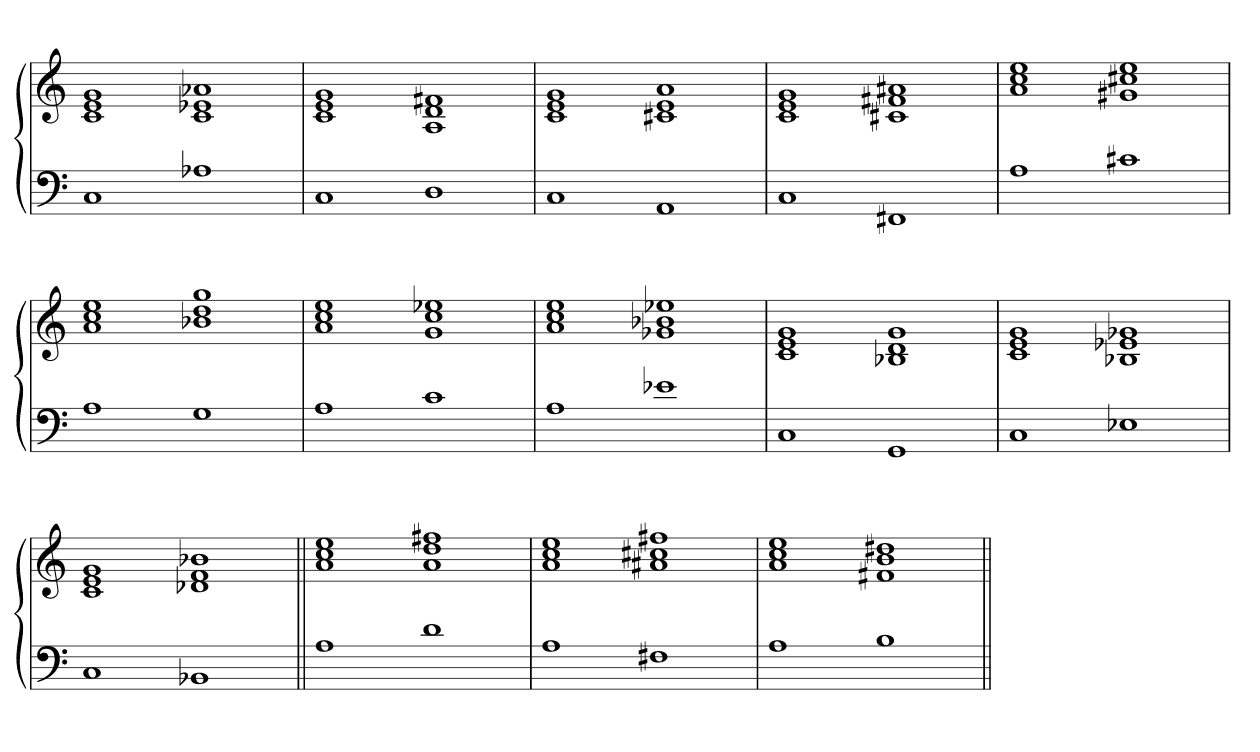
**kern	**kern
*part1	*part1
*staff2	*staff1
*clefF4	*clefG2
*k[]	*k[]
=	=
1C	1c 1e 1g
1A-X	1c 1e-X 1a-X
=	=
1C	1c 1e 1g
1D	1A 1d 1f#X
=	=
1C	1c 1e 1g
1AA	1c#X 1e 1a
=	=
1C	1c 1e 1g
1FF#X	1c#X 1f#X 1a#X
=	=
1A	1a 1cc 1ee
1c#X	1g#X 1cc#X 1ee
=	=
1A	1a 1cc 1ee
1G	1b-X 1dd 1gg
=	=
1A	1a 1cc 1ee
1c	1g 1cc 1ee-X
=	=
1A	1a 1cc 1ee
1e-X	1g-X 1b-X 1ee-X
=	=
1C	1c 1e 1g
1GG	1B-X 1d 1g
=	=
1C	1c 1e 1g
1E-X	1B-X 1e-X 1g-X
=	=
1C	1c 1e 1g
1BB-X	1d-X 1f 1b-X
=||	=||
1A	1a 1cc 1ee
1d	1a 1dd 1ff#X
=	=
1A	1a 1cc 1ee
1F#X	1a#X 1cc#X 1ff#X
=	=
1A	1a 1cc 1ee
1B	1f#X 1b 1dd#X
=||	=||
*-	*-
